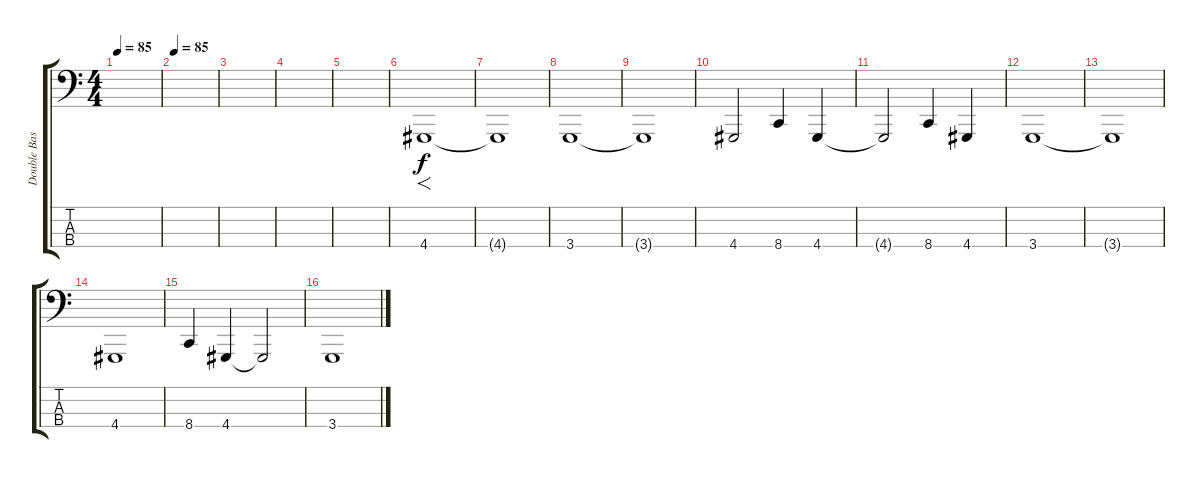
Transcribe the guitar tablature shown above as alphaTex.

\track ("Double Bass" "Double Bas") {instrument stringensemble1}
\staff {score tabs}
\tuning (G2 D2 A1 E1) {hide}
\ts (4 4)
\tempo 85
\clef f4
\ks c
|
\tempo 85
|
|
|
|
4.4.1{f} |
4.4{t}.1 |
3.4.1 |
3.4{t}.1 |
4.4.2 8.4.4 4.4.4 |
4.4{t}.2 8.4.4 4.4.4 |
3.4.1 |
3.4{t}.1 |
4.4.1 |
8.4.4 4.4.4 4.4{t}.2 |
3.4.1
